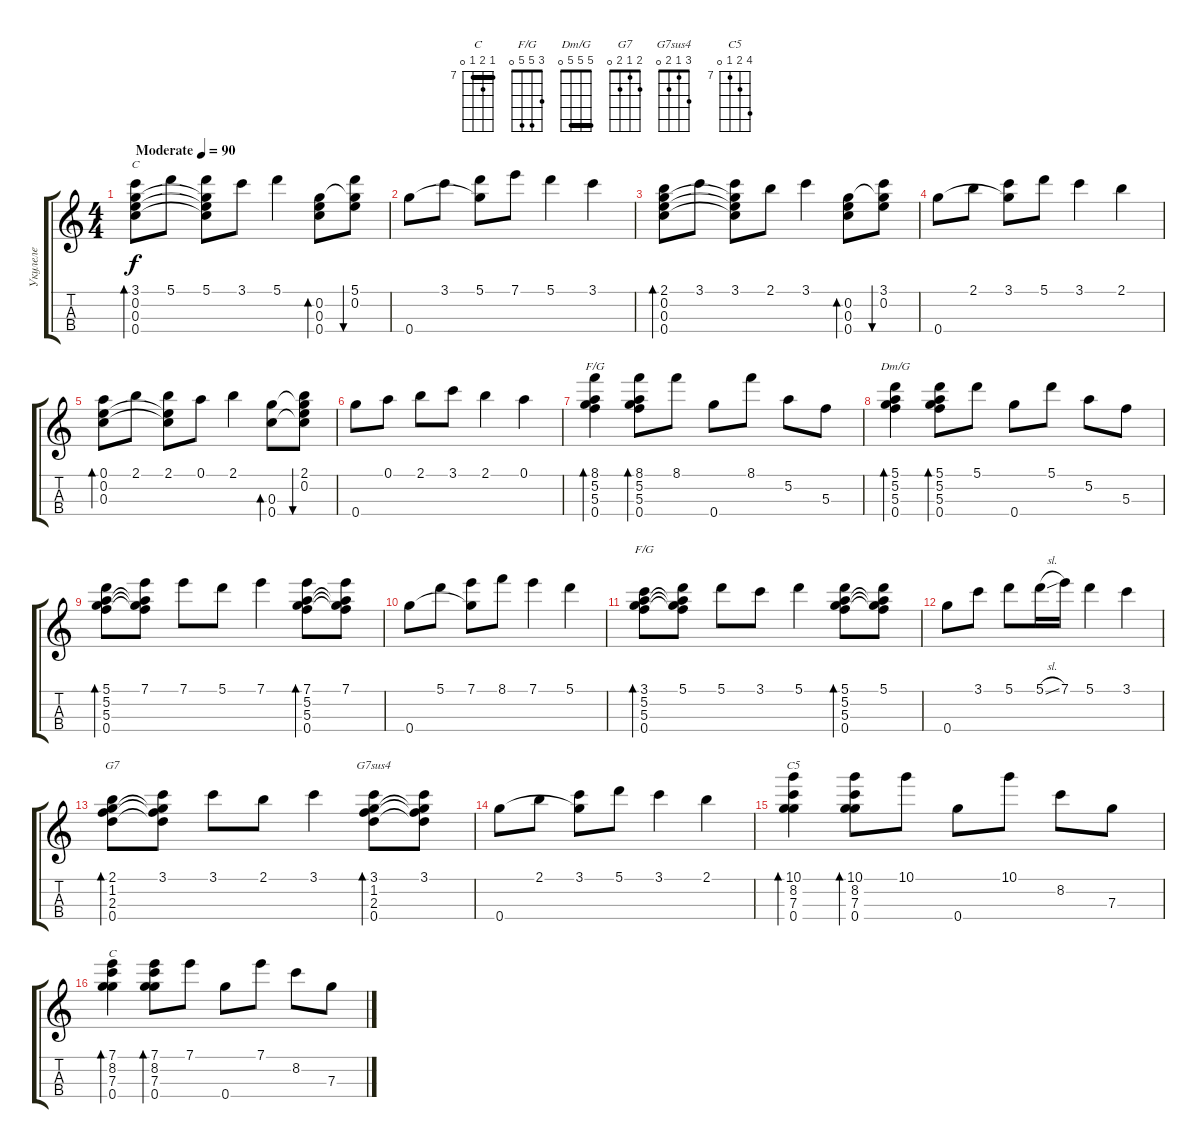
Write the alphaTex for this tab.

\track ("Укулеле" "Укулеле") {instrument acousticguitarnylon}
\staff {score tabs}
\tuning (A4 E4 C4 G4) {hide}
\chord ("C" 3 0 0 0)
\chord ("F/G" 8 5 5 0) {firstfret 5 barre 5}
\chord ("Dm/G" 5 5 5 0) {barre 5}
\chord ("F/G" 3 5 5 0)
\chord ("G7" 2 1 2 0)
\chord ("G7sus4" 3 1 2 0)
\chord ("C5" 10 8 7 0) {firstfret 7}
\chord ("C" 7 8 7 0) {firstfret 7 barre 7}
\ts (4 4)
\tempo (90 "Moderate")
\clef g2
\ks c
(3.1 0.2 0.3 0.4).8{bd 60 ch "C" dy f instrument acousticguitarnylon} 5.1.8 (5.1 0.2{t} 0.3{t} 0.4{t}).8 3.1.8 5.1.4 (0.2 0.3 0.4).8{bd 60} (5.1 0.2 0.4{t}).8{bu 60} |
0.4.8 3.1.8 (5.1 0.4{t}).8 7.1.8 5.1.4 3.1.4 |
(2.1 0.2 0.3 0.4).8{bd 60} 3.1.8 (3.1 0.2{t} 0.3{t} 0.4{t}).8 2.1.8 3.1.4 (0.2 0.3 0.4).8{bd 60} (3.1 0.2 0.4{t}).8{bu 60} |
0.4.8 2.1.8 (3.1 0.4{t}).8 5.1.8 3.1.4 2.1.4 |
(0.1 0.2 0.3).8{bd 60} 2.1.8 (2.1 0.2{t} 0.3{t}).8 0.1.8 2.1.4 (0.3 0.4).8{bd 60} (2.1 0.2 0.3{t} 0.4{t}).8{bu 60} |
0.4.8 0.1.8 2.1.8 3.1.8 2.1.4 0.1.4 |
(8.1 5.2 5.3 0.4).4{bd 60 ch "F/G"} (8.1 5.2 5.3 0.4).8{bd 60} 8.1.8 0.4.8 8.1.8 5.2.8 5.3.8 |
(5.1 5.2 5.3 0.4).4{bd 60 ch "Dm/G"} (5.1 5.2 5.3 0.4).8{bd 60} 5.1.8 0.4.8 5.1.8 5.2.8 5.3.8 |
(5.1 5.2 5.3 0.4).8{bd 60} (7.1 5.2{t} 5.3{t} 0.4{t}).8 7.1.8 5.1.8 7.1.4 (7.1 5.2 5.3 0.4).8{bd 60} (7.1 5.2{t} 5.3{t} 0.4{t}).8 |
0.4.8 5.1.8 (7.1 0.4{t}).8 8.1.8 7.1.4 5.1.4 |
(3.1 5.2 5.3 0.4).8{bd 60 ch "F/G"} (5.1 5.2{t} 5.3{t} 0.4{t}).8 5.1.8 3.1.8 5.1.4 (5.1 5.2 5.3 0.4).8{bd 60} (5.1 5.2{t} 5.3{t} 0.4{t}).8 |
0.4.8 3.1.8 5.1.8 5.1{sl}.16 7.1.16 5.1.4 3.1.4 |
(2.1 1.2 2.3 0.4).8{bd 60 ch "G7"} (3.1 1.2{t} 2.3{t} 0.4{t}).8 3.1.8 2.1.8 3.1.4 (3.1 1.2 2.3 0.4).8{bd 60 ch "G7sus4"} (3.1 1.2{t} 2.3{t} 0.4{t}).8 |
0.4.8 2.1.8 (3.1 0.4{t}).8 5.1.8 3.1.4 2.1.4 |
(10.1 8.2 7.3 0.4).4{bd 60 ch "C5"} (10.1 8.2 7.3 0.4).8{bd 60} 10.1.8 0.4.8 10.1.8 8.2.8 7.3.8 |
(7.1 8.2 7.3 0.4).4{bd 60 ch "C"} (7.1 8.2 7.3 0.4).8{bd 60} 7.1.8 0.4.8 7.1.8 8.2.8 7.3.8
